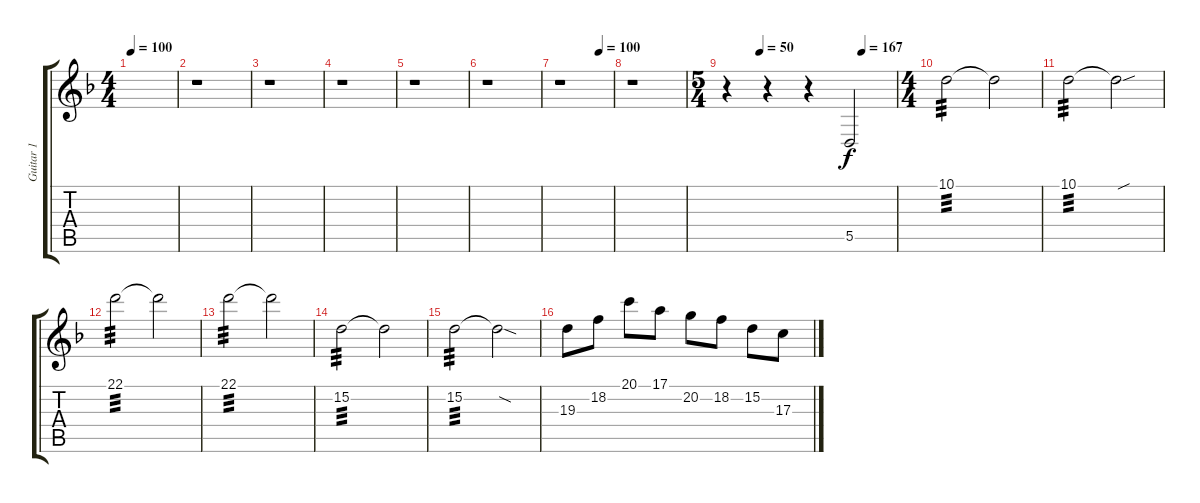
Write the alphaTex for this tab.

\track ("Guitar 1" "Guitar 1") {instrument voiceoohs}
\staff {score tabs}
\tuning (E4 B3 G3 D3 A2 E2) {hide}
\ts (4 4)
\tempo 100
\clef g2
\ks dminor
|
r.1 |
r.1 |
r.1 |
r.1 |
r.1 |
\tempo (100 0.75)
r.1 |
r.1 |
\ts (5 4)
\tempo (50 0.2)
\tempo (167 0.8)
r.4 r.4 r.4 5.5.2 |
\ts (4 4)
10.1.2{tp 3} 10.1{t}.2 |
10.1.2{tp 3} 10.1{sou t}.2 |
22.1.2{tp 3} 22.1{t}.2 |
22.1.2{tp 3} 22.1{t}.2 |
15.2.2{tp 3} 15.2{t}.2 |
15.2.2{tp 3} 15.2{sod t}.2 |
19.3.8 18.2.8 20.1.8 17.1.8 20.2.8 18.2.8 15.2.8 17.3.8
